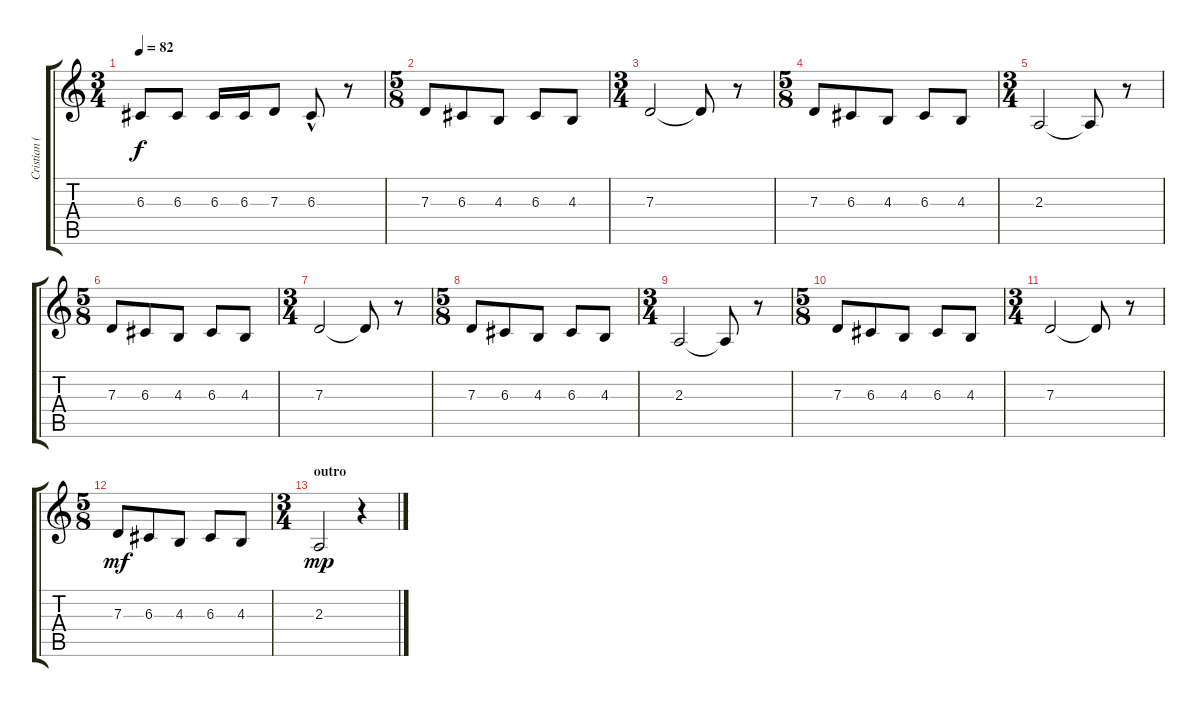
\track ("Cristian (voz)" "Cristian (") {instrument lead6voice}
\staff {score tabs}
\tuning (E4 B3 G3 D3 A2 E2) {hide}
\ts (3 4)
\tempo 82
\clef g2
\ks c
6.3.8{dy f} 6.3.8 6.3.16 6.3.16 7.3.8 6.3{hac}.8 r.8 |
\ts (5 8)
7.3.8 6.3.8 4.3.8 6.3.8 4.3.8 |
\ts (3 4)
7.3.2 7.3{t}.8 r.8 |
\ts (5 8)
7.3.8 6.3.8 4.3.8 6.3.8 4.3.8 |
\ts (3 4)
2.3.2 2.3{t}.8 r.8 |
\ts (5 8)
7.3.8 6.3.8 4.3.8 6.3.8 4.3.8 |
\ts (3 4)
7.3.2 7.3{t}.8 r.8 |
\ts (5 8)
7.3.8 6.3.8 4.3.8 6.3.8 4.3.8 |
\ts (3 4)
2.3.2 2.3{t}.8 r.8 |
\ts (5 8)
7.3.8 6.3.8 4.3.8 6.3.8 4.3.8 |
\ts (3 4)
7.3.2 7.3{t}.8 r.8 |
\ts (5 8)
7.3.8{dy mf} 6.3.8 4.3.8 6.3.8 4.3.8 |
\ts (3 4)
\section ("" "outro")
2.3.2{dy mp} r.4
